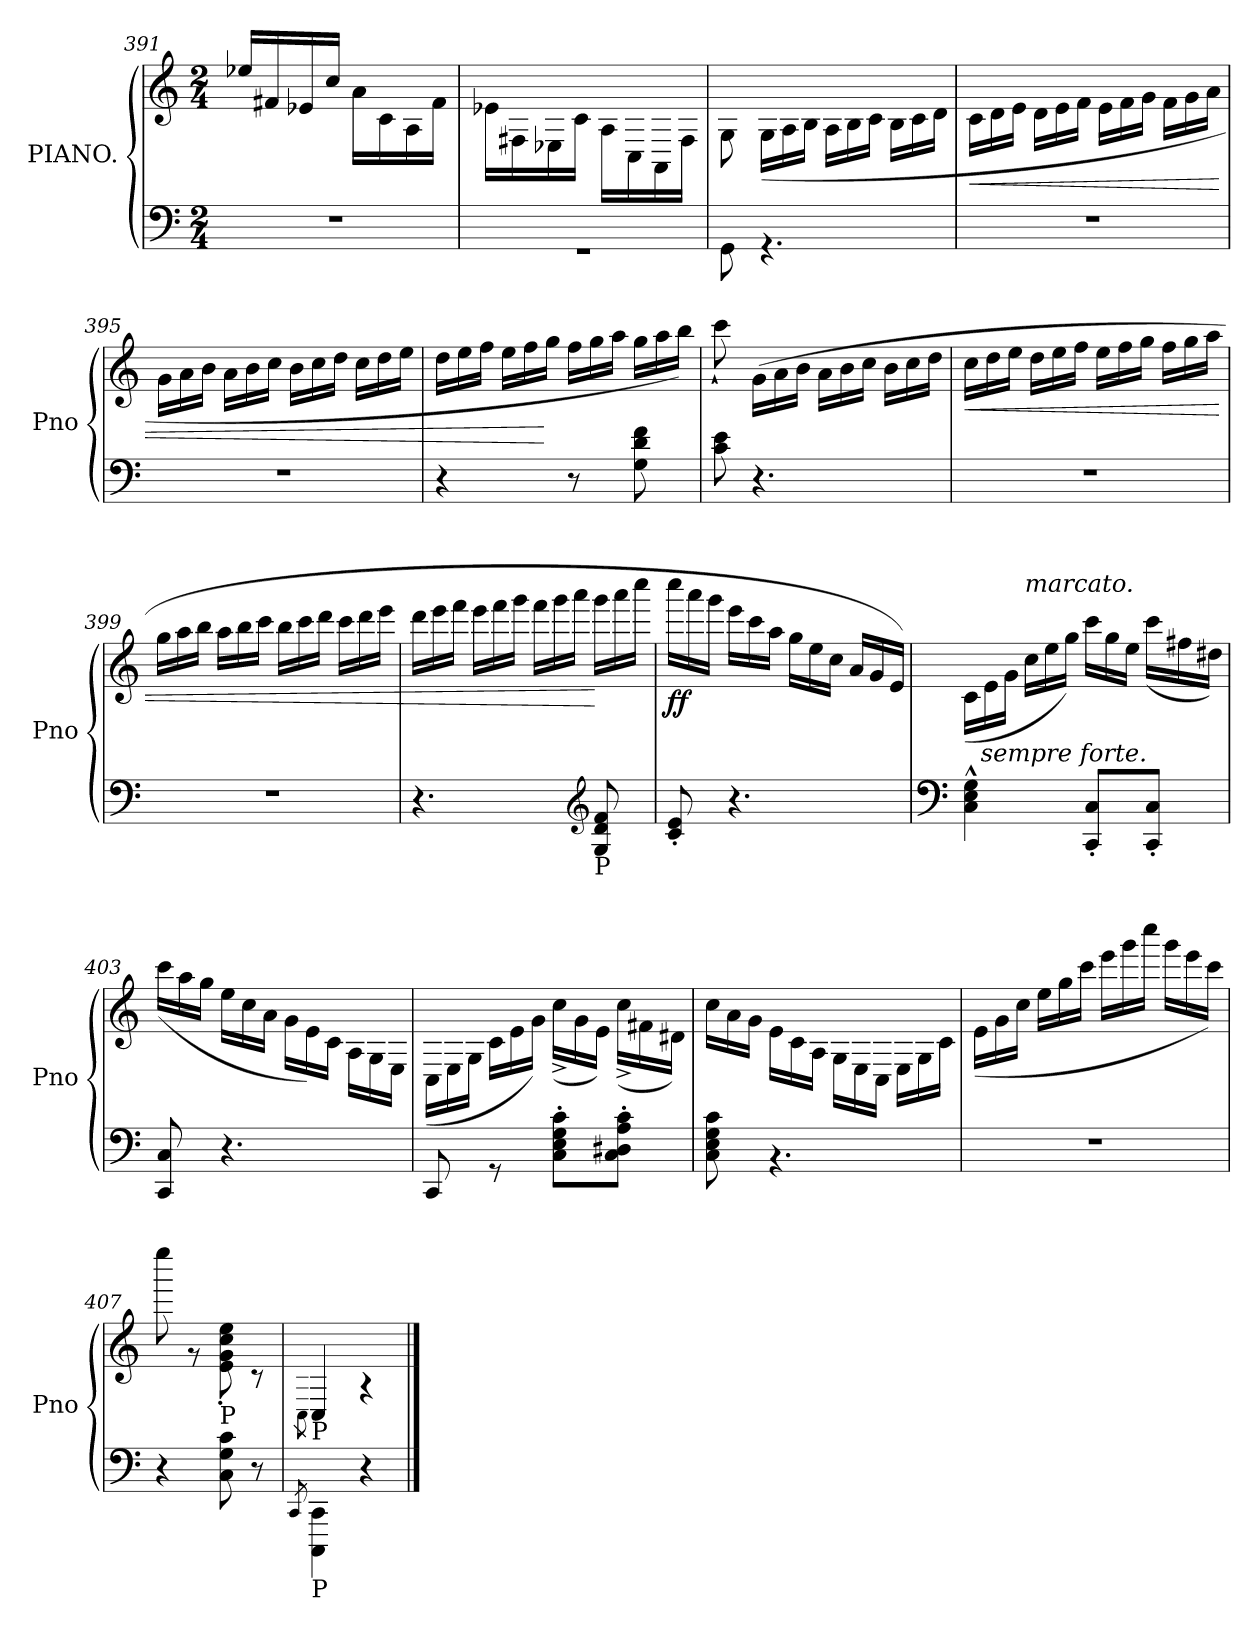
**kern	**kern	**dynam
*part1	*part1	*part1
*staff2	*staff1	*staff1/2
*I"PIANO.	*	*
*I'Pno	*	*
!!LO:LB:g=z
*clefF4	*clefG2	*
*k[]	*k[]	*
*M2/4	*M2/4	*
=391	=391	=391
*	*^	*
2r	2ryy	16ee-X/LL	.
.	.	16f#X/	.
.	.	16e-X/	.
.	.	16cc/JJ	.
.	.	16a\LL	.
.	.	16c\	.
.	.	16A\	.
.	.	16f#\JJ	.
=392	=392	=392	=392
2rGG	2ryy	16e-X\LL	.
.	.	16F#X\	.
.	.	16E-X\	.
.	.	16c\JJ	.
.	.	16A\LL	.
.	.	16C\	.
.	.	16AA\	.
.	.	16F#\JJ	.
=393	=393	=393	=393
8GG\	2ryy	8G\	.
*	*	*Xtuplet	*
4.rGG	.	(>24G\LL	.
.	.	24A\	.
.	.	24B\JJ	.
.	.	24A\LL	.
.	.	24B\	.
.	.	24c\JJ	.
.	.	24B\LL	.
.	.	24c\	.
.	.	24d\JJ	.
=394	=394	=394	=394
!	!	!	!LO:HP:b
2rF	2ryy	24c\LL	<
.	.	24d\	.
.	.	24e\JJ	.
.	.	24d\LL	.
.	.	24e\	.
.	.	24f\JJ	.
.	.	24e\LL	.
.	.	24f\	.
.	.	24g\JJ	.
.	.	24f\LL	.
.	.	24g\	.
.	.	24a\JJ	.
!!LO:LB:g=z	!!
=395	=395	=395	=395
2rF	2ryy	24g\LL	.
.	.	24a\	.
.	.	24b\JJ	.
.	.	24a\LL	.
.	.	24b\	.
.	.	24cc\JJ	.
.	.	24b\LL	.
.	.	24cc\	.
.	.	24dd\JJ	.
.	.	24cc\LL	.
.	.	24dd\	.
.	.	24ee\JJ	.
=396	=396	=396	=396
4r	2ryy	24dd\LL	.
.	.	24ee\	.
.	.	24ff\JJ	.
.	.	24ee\LL	.
.	.	24ff\	.
.	.	24gg\JJ	[
8r	.	24ff\LL	.
.	.	24gg\	.
.	.	24aa\JJ	.
!	!	!	!LO:DY:b
8G\ 8d\ 8f\	.	24gg\LL	other-dynamics
.	.	24aa\	.
.	.	24bb\JJ)	.
=397	=397	=397	=397
8c\ 8e\	2ryy	8ccc`\	.
4.r	.	(>24g\LL	.
.	.	24a\	.
.	.	24b\JJ	.
.	.	24a\LL	.
.	.	24b\	.
.	.	24cc\JJ	.
.	.	24b\LL	.
.	.	24cc\	.
.	.	24dd\JJ	.
=398	=398	=398	=398
!	!	!	!LO:HP:b
2rF	2ryy	24cc\LL	<
.	.	24dd\	.
.	.	24ee\JJ	.
.	.	24dd\LL	.
.	.	24ee\	.
.	.	24ff\JJ	.
.	.	24ee\LL	.
.	.	24ff\	.
.	.	24gg\JJ	.
.	.	24ff\LL	.
.	.	24gg\	.
.	.	24aa\JJ	.
!!LO:PB:g=z	!!
=399	=399	=399	=399
2rF	2ryy	24gg\LL	.
.	.	24aa\	.
.	.	24bb\JJ	.
.	.	24aa\LL	.
.	.	24bb\	.
.	.	24ccc\JJ	.
.	.	24bb\LL	.
.	.	24ccc\	.
.	.	24ddd\JJ	.
.	.	24ccc\LL	.
.	.	24ddd\	.
.	.	24eee\JJ	.
=400	=400	=400	=400
4.r	2ryy	24ddd\LL	.
.	.	24eee\	.
.	.	24fff\JJ	.
.	.	24eee\LL	.
.	.	24fff\	.
.	.	24ggg\JJ	.
.	.	24fff\LL	.
.	.	24ggg\	.
.	.	24aaa\JJ	.
*clefG2	*	*	*
!LO:TX:b:t=P	!	!	!
8G/ 8d/ 8f/	.	24ggg\LL	[
.	.	24aaa\	.
.	.	24cccc\JJ	.
=401	=401	=401	=401
!	!	!	!LO:DY:b
8c/' 8e/'	2ryy	24cccc\LL	ff
.	.	24aaa\	.
.	.	24ggg\JJ	.
4.r	.	24eee\LL	.
.	.	24ccc\	.
.	.	24aa\JJ	.
.	.	24gg\LL	.
.	.	24ee\	.
.	.	24cc\JJ	.
.	.	24a/LL	.
.	.	24g/	.
.	.	24e/JJ)	.
!!LO:LB:g=z	!!
=402	=402	=402	=402
*clefF4	*	*	*
4C\^^ 4E\^^ 4G\^^	2ryy	(>24c\LL	.
!	!	!LO:TX:b:i:t=sempre forte.	!
.	.	24e\	.
.	.	24g\JJ	.
!	!	!LO:TX:a:i:t=marcato.	!
.	.	24cc\LL	.
.	.	24ee\	.
.	.	24gg\JJ)	.
8CC/' 8C/'L	.	24ccc\LL	.
.	.	24gg\	.
.	.	24ee\JJ	.
8CC/' 8C/'J	.	(>24ccc\LL	.
.	.	24ff#X\	.
.	.	24dd#X\JJ)	.
=403	=403	=403	=403
8CC/ 8C/	2ryy	(>24ccc\LL	.
.	.	24aa\	.
.	.	24gg\JJ	.
4.r	.	24ee\LL	.
.	.	24cc\	.
.	.	24a\JJ	.
.	.	24g\LL	.
.	.	24e\)	.
.	.	24c\JJ	.
.	.	24A\LL	.
.	.	24G\	.
.	.	24E\JJ	.
=404	=404	=404	=404
8CC/	2ryy	(<24C\LL	.
.	.	24E\	.
.	.	24G\JJ	.
8rGG	.	24c\LL	.
.	.	24e\	.
.	.	24g\JJ)	.
8C\' 8E\' 8G\' 8c\'L	.	(<24cc^\LL	.
.	.	24g\	.
.	.	24e\JJ)	.
8C\' 8D#X\' 8A\' 8c\'J	.	(<24cc^\LL	.
.	.	24f#X\	.
.	.	24d#X\JJ)	.
!!LO:LB:g=z	!!
=405	=405	=405	=405
8C\ 8E\ 8G\ 8c\	2ryy	24cc\LL	.
.	.	24a\	.
.	.	24g\JJ	.
4.rBB	.	24e\LL	.
.	.	24c\	.
.	.	24A\JJ	.
.	.	24G\LL	.
.	.	24E\	.
.	.	24C\JJ	.
.	.	24E\LL	.
.	.	24G\	.
.	.	24c\JJ	.
=406	=406	=406	=406
2r	2ryy	(>24e\LL	.
.	.	24g\	.
.	.	24cc\JJ	.
.	.	24ee\LL	.
.	.	24gg\	.
.	.	24ccc\JJ	.
.	.	24eee\LL	.
.	.	24ggg\	.
.	.	24cccc\JJ	.
.	.	24ggg\LL	.
.	.	24eee\	.
.	.	24ccc\JJ)	.
=407	=407	=407	=407
4r	2ryy	8eeee\	.
.	.	8r	.
!	!	!LO:TX:b:t=P	!
!	!	!	!LO:DY:b
8C\ 8G\ 8c\	.	8e\' 8g\' 8cc\' 8ee\'	other-dynamics
8r	.	8r	.
=408	=408	=408	=408
8qCC/	.	8qC\	.
!	!LO:TX:b:t=P	!	!
!LO:TX:b:t=P	!	!	!
!	!	!	!LO:DY:b
4CCC\ 4CC\	2ryy	4C/	other-dynamics
4r	.	4r	.
*	*v	*v	*
==	==	==
*-	*-	*-
